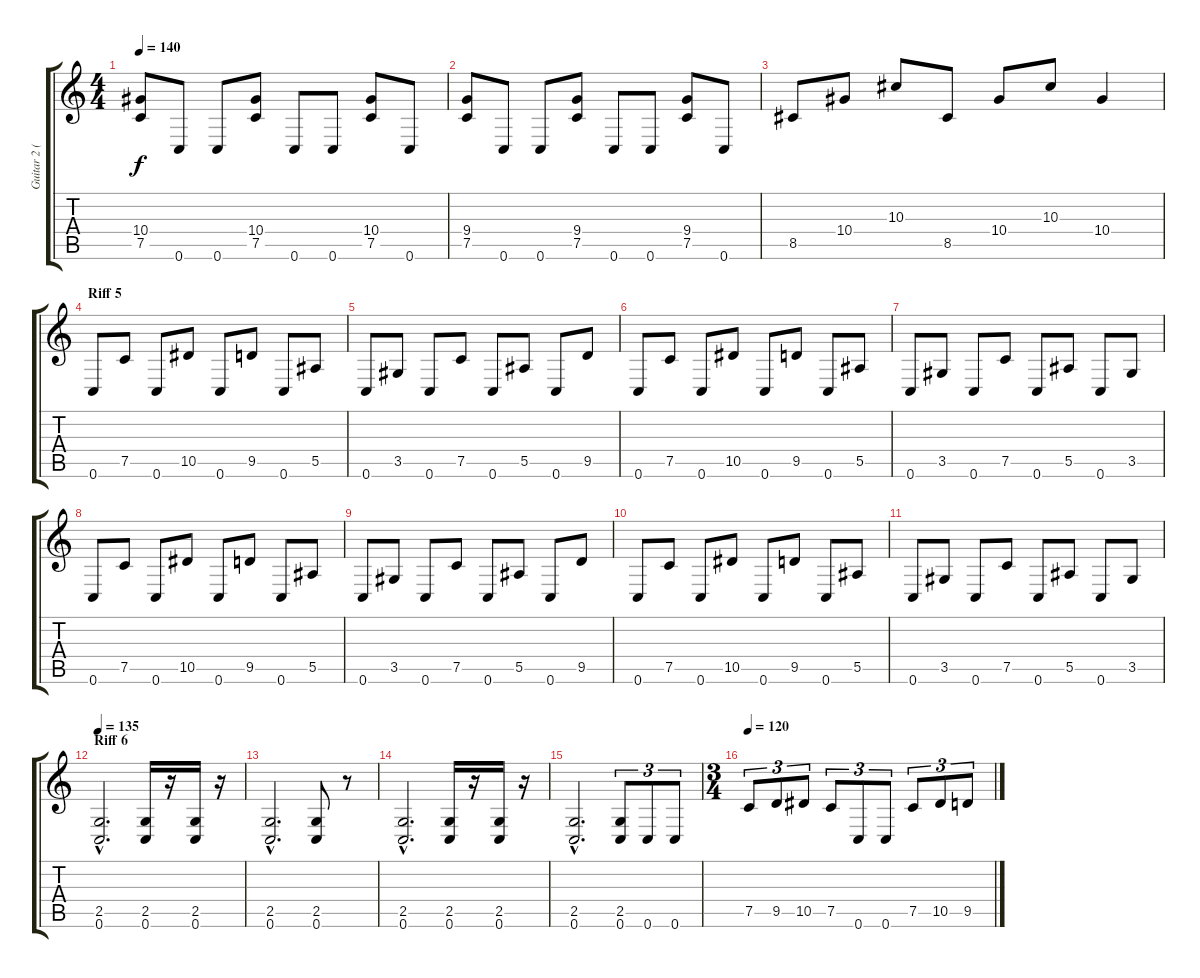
\track ("Guitar 2 (Lead)" "Guitar 2 (") {instrument overdrivenguitar}
\staff {score tabs}
\tuning (C4 G3 Eb3 Bb2 F2 C2) {hide}
\ts (4 4)
\tempo 140
\clef g2
\ks c
(10.4 7.5).8{dy f} 0.6.8 0.6.8 (10.4 7.5).8 0.6.8 0.6.8 (10.4 7.5).8 0.6.8 |
(9.4 7.5).8 0.6.8 0.6.8 (9.4 7.5).8 0.6.8 0.6.8 (9.4 7.5).8 0.6.8 |
8.5.8 10.4.8 10.3.8 8.5.8 10.4.8 10.3.8 10.4.4 |
\section ("" "Riff 5")
0.6.8{volume 16 balance 16} 7.5.8 0.6.8 10.5.8 0.6.8 9.5.8 0.6.8 5.5.8 |
0.6.8 3.5.8 0.6.8 7.5.8 0.6.8 5.5.8 0.6.8 9.5.8 |
0.6.8 7.5.8 0.6.8 10.5.8 0.6.8 9.5.8 0.6.8 5.5.8 |
0.6.8 3.5.8 0.6.8 7.5.8 0.6.8 5.5.8 0.6.8 3.5.8 |
0.6.8 7.5.8 0.6.8 10.5.8 0.6.8 9.5.8 0.6.8 5.5.8 |
0.6.8 3.5.8 0.6.8 7.5.8 0.6.8 5.5.8 0.6.8 9.5.8 |
0.6.8 7.5.8 0.6.8 10.5.8 0.6.8 9.5.8 0.6.8 5.5.8 |
0.6.8 3.5.8 0.6.8 7.5.8 0.6.8 5.5.8 0.6.8 3.5.8 |
\section ("" "Riff 6")
\tempo 135
(2.5{hac} 0.6{hac}).2{d} (2.5 0.6).16 r.16 (2.5 0.6).16 r.16 |
(2.5{hac} 0.6{hac}).2{d} (2.5 0.6).8 r.8 |
(2.5{hac} 0.6{hac}).2{d} (2.5 0.6).16 r.16 (2.5 0.6).16 r.16 |
(2.5{hac} 0.6{hac}).2{d} (2.5 0.6).8{tu (3 2)} 0.6.8{tu (3 2)} 0.6.8{tu (3 2)} |
\ts (3 4)
\tempo 120
7.5.8{tu (3 2)} 9.5.8{tu (3 2)} 10.5.8{tu (3 2)} 7.5.8{tu (3 2)} 0.6.8{tu (3 2)} 0.6.8{tu (3 2)} 7.5.8{tu (3 2)} 10.5.8{tu (3 2)} 9.5.8{tu (3 2)}
